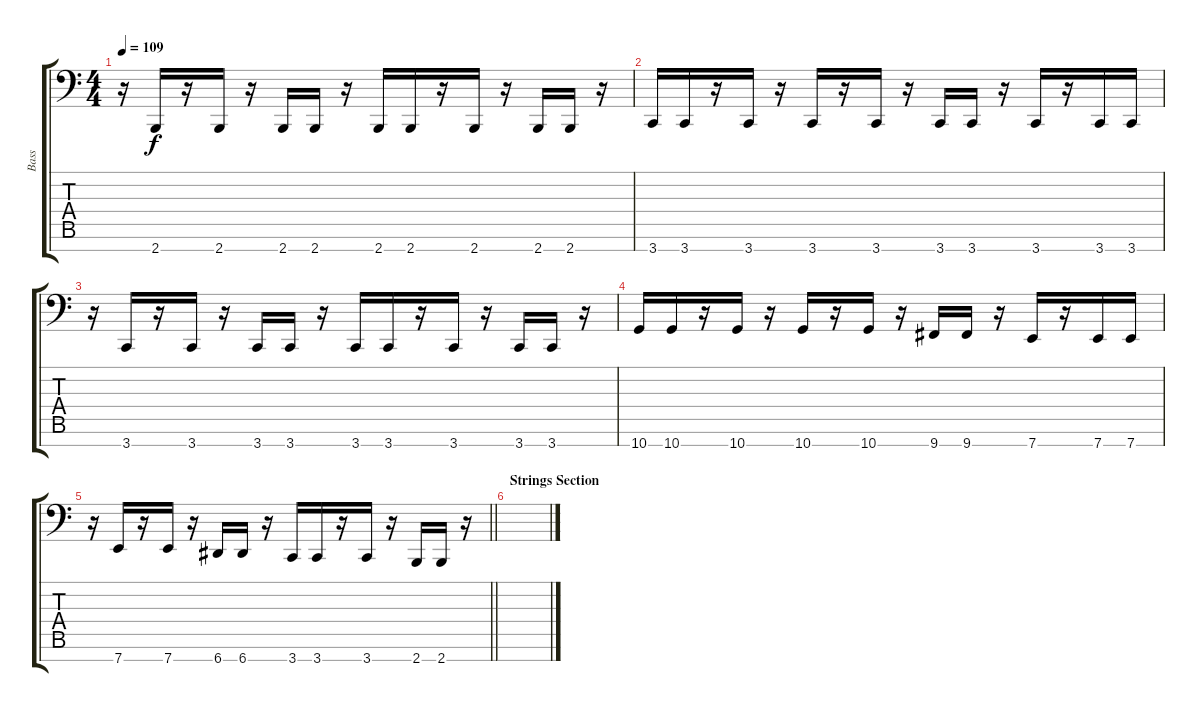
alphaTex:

\track ("Bass" "Bass") {instrument electricbasspick}
\staff {score tabs}
\tuning (E3 B2 G2 D2 A1 E1 A0) {hide}
\ts (4 4)
\tempo 109
\clef f4
\ks c
r.16{dy f} 2.7.16 r.16 2.7.16 r.16 2.7.16 2.7.16 r.16 2.7.16 2.7.16 r.16 2.7.16 r.16 2.7.16 2.7.16 r.16 |
3.7.16 3.7.16 r.16 3.7.16 r.16 3.7.16 r.16 3.7.16 r.16 3.7.16 3.7.16 r.16 3.7.16 r.16 3.7.16 3.7.16 |
r.16 3.7.16 r.16 3.7.16 r.16 3.7.16 3.7.16 r.16 3.7.16 3.7.16 r.16 3.7.16 r.16 3.7.16 3.7.16 r.16 |
10.7.16 10.7.16 r.16 10.7.16 r.16 10.7.16 r.16 10.7.16 r.16 9.7.16 9.7.16 r.16 7.7.16 r.16 7.7.16 7.7.16 |
\barLineRight lightlight
r.16 7.7.16 r.16 7.7.16 r.16 6.7.16 6.7.16 r.16 3.7.16 3.7.16 r.16 3.7.16 r.16 2.7.16 2.7.16 r.16 |
\section ("" "Strings Section")
